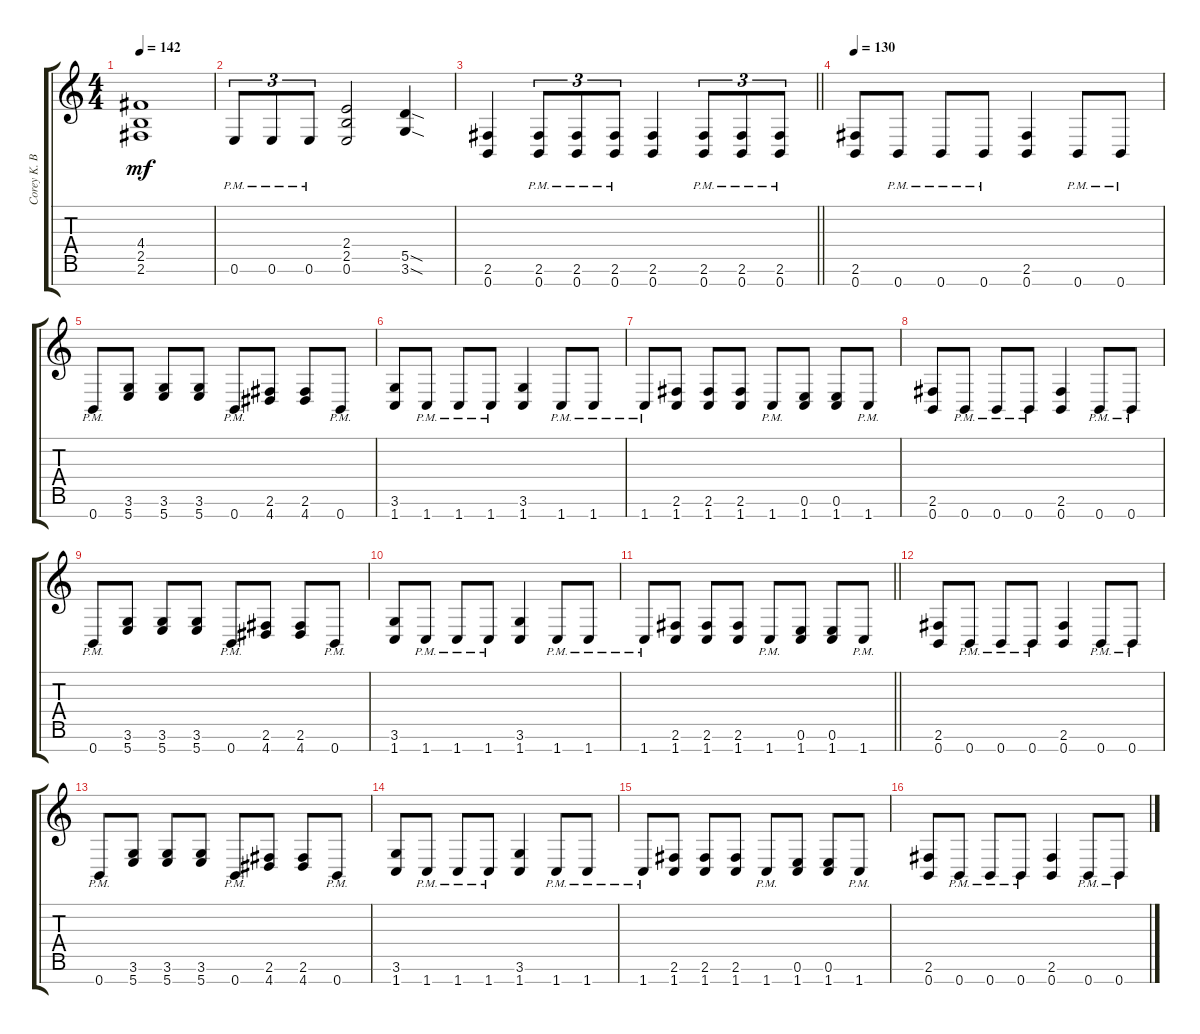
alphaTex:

\track ("Corey K. Beaulieu" "Corey K. B") {instrument distortionguitar}
\staff {score tabs}
\tuning (E4 B3 G3 D3 A2 E2 B1) {hide}
\ts (4 4)
\tempo 142
\clef g2
\ks c
(4.4 2.5 2.6).1{dy mf} |
0.6{pm}.8{tu (3 2)} 0.6{pm}.8{tu (3 2)} 0.6{pm}.8{tu (3 2)} (2.4 2.5 0.6).2 (5.5{sod} 3.6{sod}).4 |
\barLineRight lightlight
(2.6 0.7).4 (2.6{pm} 0.7{pm}).8{tu (3 2)} (2.6{pm} 0.7{pm}).8{tu (3 2)} (2.6{pm} 0.7{pm}).8{tu (3 2)} (2.6 0.7).4 (2.6{pm} 0.7{pm}).8{tu (3 2)} (2.6{pm} 0.7{pm}).8{tu (3 2)} (2.6{pm} 0.7{pm}).8{tu (3 2)} |
\section ("" "")
\tempo 130
(2.6 0.7).8{balance 16} 0.7{pm}.8 0.7{pm}.8 0.7{pm}.8 (2.6 0.7).4 0.7{pm}.8 0.7{pm}.8 |
0.7{pm}.8 (3.6 5.7).8 (3.6 5.7).8 (3.6 5.7).8 0.7{pm}.8 (2.6 4.7).8 (2.6 4.7).8 0.7{pm}.8 |
(3.6 1.7).8 1.7{pm}.8 1.7{pm}.8 1.7{pm}.8 (3.6 1.7).4 1.7{pm}.8 1.7{pm}.8 |
1.7{pm}.8 (2.6 1.7).8 (2.6 1.7).8 (2.6 1.7).8 1.7{pm}.8 (0.6 1.7).8 (0.6 1.7).8 1.7{pm}.8 |
(2.6 0.7).8 0.7{pm}.8 0.7{pm}.8 0.7{pm}.8 (2.6 0.7).4 0.7{pm}.8 0.7{pm}.8 |
0.7{pm}.8 (3.6 5.7).8 (3.6 5.7).8 (3.6 5.7).8 0.7{pm}.8 (2.6 4.7).8 (2.6 4.7).8 0.7{pm}.8 |
(3.6 1.7).8 1.7{pm}.8 1.7{pm}.8 1.7{pm}.8 (3.6 1.7).4 1.7{pm}.8 1.7{pm}.8 |
\barLineRight lightlight
1.7{pm}.8 (2.6 1.7).8 (2.6 1.7).8 (2.6 1.7).8 1.7{pm}.8 (0.6 1.7).8 (0.6 1.7).8 1.7{pm}.8 |
\section ("" "")
(2.6 0.7).8{balance 8} 0.7{pm}.8 0.7{pm}.8 0.7{pm}.8 (2.6 0.7).4 0.7{pm}.8 0.7{pm}.8 |
0.7{pm}.8 (3.6 5.7).8 (3.6 5.7).8 (3.6 5.7).8 0.7{pm}.8 (2.6 4.7).8 (2.6 4.7).8 0.7{pm}.8 |
(3.6 1.7).8 1.7{pm}.8 1.7{pm}.8 1.7{pm}.8 (3.6 1.7).4 1.7{pm}.8 1.7{pm}.8 |
1.7{pm}.8 (2.6 1.7).8 (2.6 1.7).8 (2.6 1.7).8 1.7{pm}.8 (0.6 1.7).8 (0.6 1.7).8 1.7{pm}.8 |
(2.6 0.7).8 0.7{pm}.8 0.7{pm}.8 0.7{pm}.8 (2.6 0.7).4 0.7{pm}.8 0.7{pm}.8
